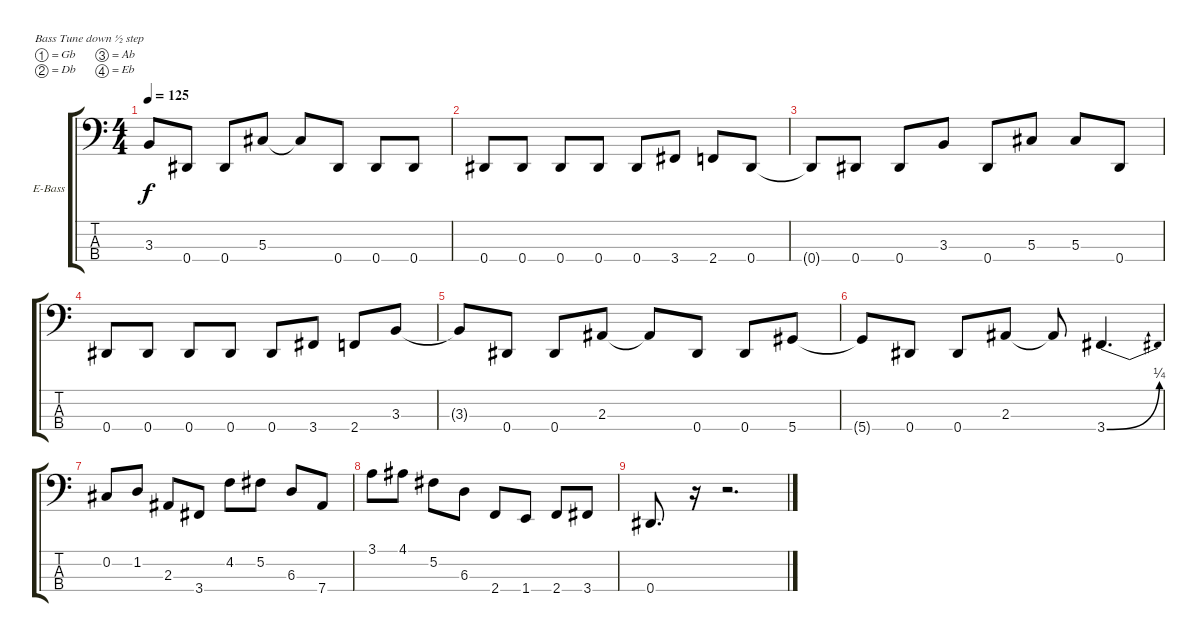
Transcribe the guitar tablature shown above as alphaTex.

\bracketExtendMode groupsimilarinstruments
\firstSystemTrackNameOrientation horizontal
\otherSystemsTrackNameOrientation horizontal
\track ("David Ellefson" "E-Bass") {instrument electricbassfinger}
\staff {score tabs}
\tuning (Gb2 Db2 Ab1 Eb1)
\ts (4 4)
\tempo 125
\clef f4
\ks c
3.3{t}.8{dy f} 0.4.8 0.4.8 5.3.8 5.3{t}.8 0.4.8 0.4.8 0.4.8 |
0.4.8 0.4.8 0.4.8 0.4.8 0.4.8 3.4.8 2.4.8 0.4.8 |
0.4{t}.8 0.4.8 0.4.8 3.3.8 0.4.8 5.3.8 5.3.8 0.4.8 |
0.4.8 0.4.8 0.4.8 0.4.8 0.4.8 3.4.8 2.4.8 3.3.8 |
3.3{t}.8 0.4.8 0.4.8 2.3.8 2.3{t}.8 0.4.8 0.4.8 5.4.8 |
5.4{t}.8 0.4.8 0.4.8 2.3.8 2.3{t}.8 3.4{be (bend 0 0 60 1)}.4{d} |
0.2.8 1.2.8 2.3.8 3.4.8 4.2.8 5.2.8 6.3.8 7.4.8 |
3.1.8 4.1.8 5.2.8 6.3.8 2.4.8 1.4.8 2.4.8 3.4.8 |
0.4.8{d} r.16 r.2{d}
